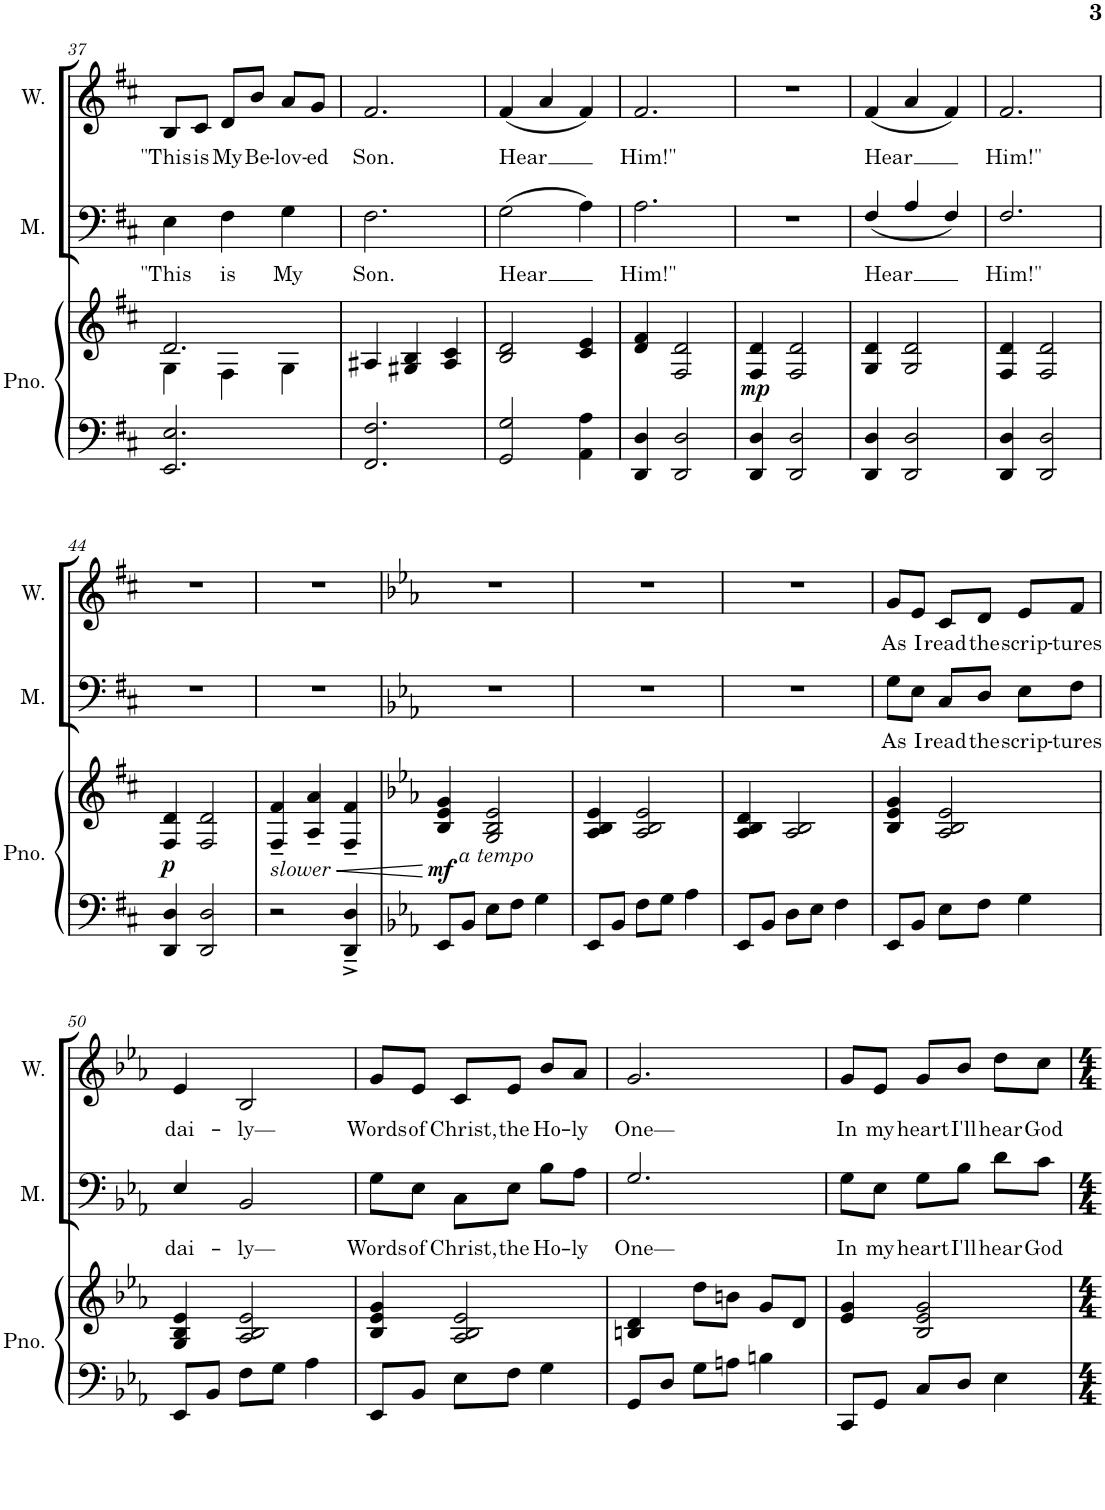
**kern	**kern	**dynam	**kern	**text	**kern	**text
*part3	*part3	*part3	*part2	*part2	*part1	*part1
*staff4	*staff3	*staff3/4	*staff2	*staff2	*staff1	*staff1
*I"Piano	*	*	*I"Men	*	*I"Women	*
*I'Pno.	*	*	*I'M.	*	*I'W.	*
!!LO:PB:g=z
*clefF4	*clefG2	*	*clefF4	*	*clefG2	*
*k[f#c#]	*k[f#c#]	*	*k[f#c#]	*	*k[f#c#]	*
*M3/4	*M3/4	*	*M3/4	*	*M3/4	*
=37	=37	=37	=37	=37	=37	=37
*	*^	*	*	*	*	*
!	!	!	!	!	!LO:LY:b	!	!LO:LY:b
2.EE/ 2.E/	2.d/	4G\	.	4E\	"This	8B/L	"This
!	!	!	!	!	!	!	!LO:LY:b
.	.	.	.	.	.	8c#/J	is
!	!	!	!	!	!LO:LY:b	!	!LO:LY:b
.	.	4F#\	.	4F#\	is	8d/L	My
!	!	!	!	!	!	!	!LO:LY:b
.	.	.	.	.	.	8b/J	Be-
!	!	!	!	!	!LO:LY:b	!	!LO:LY:b
.	.	4G\	.	4G\	My	8a/L	-lov-
!	!	!	!	!	!	!	!LO:LY:b
.	.	.	.	.	.	8g/J	-ed
*	*v	*v	*	*	*	*	*
=38	=38	=38	=38	=38	=38	=38
!	!	!	!	!LO:LY:b	!	!LO:LY:b
2.FF#/ 2.F#/	4A#X/	.	2.F#\	Son.	2.f#/	Son.
.	4G#X/ 4B/	.	.	.	.	.
.	4A#/ 4c#/	.	.	.	.	.
=39	=39	=39	=39	=39	=39	=39
!	!	!	!	!LO:LY:b	!	!LO:LY:b
2GG/ 2G/	2B/ 2d/	.	(2G\	Hear	(4f#/	Hear
.	.	.	.	.	4a/	.
4AA\ 4A\	4c#/ 4e/	.	4A\)	.	4f#/)	.
=40	=40	=40	=40	=40	=40	=40
!	!	!	!	!LO:LY:b	!	!LO:LY:b
4DD/ 4D/	4d/ 4f#/	.	2.A\	Him!"	2.f#/	Him!"
2DD/ 2D/	2F#/ 2d/	.	.	.	.	.
=41	=41	=41	=41	=41	=41	=41
!	!	!LO:DY:b	!	!	!	!
4DD/ 4D/	4F#/ 4d/	mp	2.r	.	2.r	.
2DD/ 2D/	2F#/ 2d/	.	.	.	.	.
=42	=42	=42	=42	=42	=42	=42
!	!	!	!	!LO:LY:b	!	!LO:LY:b
4DD/ 4D/	4G/ 4d/	.	(4F#/	Hear	(4f#/	Hear
2DD/ 2D/	2G/ 2d/	.	4A/	.	4a/	.
.	.	.	4F#/)	.	4f#/)	.
=43	=43	=43	=43	=43	=43	=43
!	!	!	!	!LO:LY:b	!	!LO:LY:b
4DD/ 4D/	4F#/ 4d/	.	2.F#/	Him!"	2.f#/	Him!"
2DD/ 2D/	2F#/ 2d/	.	.	.	.	.
!!LO:LB:g=z
=44	=44	=44	=44	=44	=44	=44
!	!	!LO:DY:b	!	!	!	!
4DD/ 4D/	4F#/ 4d/	p	2.r	.	2.r	.
2DD/ 2D/	2F#/ 2d/	.	.	.	.	.
=45	=45	=45	=45	=45	=45	=45
!	!LO:TX:b:i:t=slower	!	!	!	!	!
!	!	!LO:HP:b	!	!	!	!
2r	4F#/~ 4f#/~	<	2.r	.	2.r	.
.	4A/~ 4a/~	.	.	.	.	.
4DD/~^ 4D/~^	4F#/~ 4f#/~	.	.	.	.	.
.	.	[	.	.	.	.
=46	=46	=46	=46	=46	=46	=46
*k[b-e-a-]	*k[b-e-a-]	*	*k[b-e-a-]	*	*k[b-e-a-]	*
!	!LO:TX:b:i:t=a tempo	!	!	!	!	!
!	!	!LO:DY:b	!	!	!	!
8EE-/L	4B-/ 4e-/ 4g/	mf	2.r	.	2.r	.
8BB-/J	.	.	.	.	.	.
8E-\L	2G/ 2B-/ 2e-/	.	.	.	.	.
8F\J	.	.	.	.	.	.
4G\	.	.	.	.	.	.
=47	=47	=47	=47	=47	=47	=47
8EE-/L	4A-/ 4B-/ 4e-/	.	2.r	.	2.r	.
8BB-/J	.	.	.	.	.	.
8F\L	2A-/ 2B-/ 2e-/	.	.	.	.	.
8G\J	.	.	.	.	.	.
4A-\	.	.	.	.	.	.
=48	=48	=48	=48	=48	=48	=48
8EE-/L	4A-/ 4B-/ 4d/	.	2.r	.	2.r	.
8BB-/J	.	.	.	.	.	.
8D\L	2A-/ 2B-/	.	.	.	.	.
8E-\J	.	.	.	.	.	.
4F\	.	.	.	.	.	.
=49	=49	=49	=49	=49	=49	=49
!	!	!	!	!LO:LY:b	!	!LO:LY:b
8EE-/L	4B-/ 4e-/ 4g/	.	8G\L	As	8g/L	As
!	!	!	!	!LO:LY:b	!	!LO:LY:b
8BB-/J	.	.	8E-\J	I	8e-/J	I
!	!	!	!	!LO:LY:b	!	!LO:LY:b
8E-\L	2A-/ 2B-/ 2e-/	.	8C/L	read	8c/L	read
!	!	!	!	!LO:LY:b	!	!LO:LY:b
8F\J	.	.	8D/J	the	8d/J	the
!	!	!	!	!LO:LY:b	!	!LO:LY:b
4G\	.	.	8E-\L	scrip-	8e-/L	scrip-
!	!	!	!	!LO:LY:b	!	!LO:LY:b
.	.	.	8F\J	-tures	8f/J	-tures
!!LO:LB:g=z
=50	=50	=50	=50	=50	=50	=50
!	!	!	!	!LO:LY:b	!	!LO:LY:b
8EE-/L	4G/ 4B-/ 4e-/	.	4E-/	dai-	4e-/	dai-
8BB-/J	.	.	.	.	.	.
!	!	!	!	!LO:LY:b	!	!LO:LY:b
8F\L	2A-/ 2B-/ 2e-/	.	2BB-/	-ly—	2B-/	-ly—
8G\J	.	.	.	.	.	.
4A-\	.	.	.	.	.	.
=51	=51	=51	=51	=51	=51	=51
!	!	!	!	!LO:LY:b	!	!LO:LY:b
8EE-/L	4B-/ 4e-/ 4g/	.	8G\L	Words	8g/L	Words
!	!	!	!	!LO:LY:b	!	!LO:LY:b
8BB-/J	.	.	8E-\J	of	8e-/J	of
!	!	!	!	!LO:LY:b	!	!LO:LY:b
8E-\L	2A-/ 2B-/ 2e-/	.	8C\L	Christ,	8c/L	Christ,
!	!	!	!	!LO:LY:b	!	!LO:LY:b
8F\J	.	.	8E-\J	the	8e-/J	the
!	!	!	!	!LO:LY:b	!	!LO:LY:b
4G\	.	.	8B-\L	Ho-	8b-/L	Ho-
!	!	!	!	!LO:LY:b	!	!LO:LY:b
.	.	.	8A-\J	-ly	8a-/J	-ly
=52	=52	=52	=52	=52	=52	=52
!	!	!	!	!LO:LY:b	!	!LO:LY:b
8GG/L	4Bn/ 4d/	.	2.G/	One—	2.g/	One—
8D/J	.	.	.	.	.	.
8G\L	8dd\L	.	.	.	.	.
8An\J	8bn\J	.	.	.	.	.
4Bn\	8g/L	.	.	.	.	.
.	8d/J	.	.	.	.	.
=53	=53	=53	=53	=53	=53	=53
!	!	!	!	!LO:LY:b	!	!LO:LY:b
8CC/L	4e-/ 4g/	.	8G\L	In	8g/L	In
!	!	!	!	!LO:LY:b	!	!LO:LY:b
8GG/J	.	.	8E-\J	my	8e-/J	my
!	!	!	!	!LO:LY:b	!	!LO:LY:b
8C/L	2B-/ 2e-/ 2g/	.	8G\L	heart	8g/L	heart
!	!	!	!	!LO:LY:b	!	!LO:LY:b
8D/J	.	.	8B-\J	I'll	8b-/J	I'll
!	!	!	!	!LO:LY:b	!	!LO:LY:b
4E-\	.	.	8d\L	hear	8dd\L	hear
!	!	!	!	!LO:LY:b	!	!LO:LY:b
.	.	.	8c\J	God	8cc\J	God
=	=	=	=	=	=	=
*-	*-	*-	*-	*-	*-	*-
